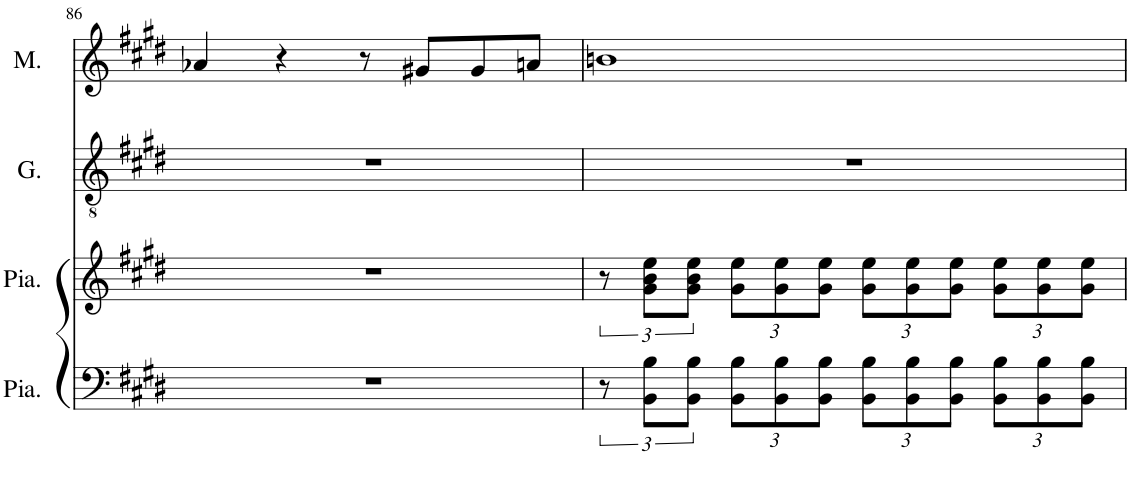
**kern	**kern	**kern	**kern
*part4	*part3	*part2	*part1
*staff4	*staff3	*staff2	*staff1
*I"Piano	*I"Piano	*I"Galuchet	*I"Malaga
*I'Pia.	*I'Pia.	*I'G.	*I'M.
!!LO:PB:g=z
*clefF4	*clefG2	*clefGv2	*clefG2
*	*	*Trd8c14	*
*k[f#c#g#d#]	*k[f#c#g#d#]	*k[f#c#g#d#]	*k[f#c#g#d#]
*M4/4	*M4/4	*M4/4	*M4/4
*met(c)	*met(c)	*met(c)	*met(c)
=86	=86	=86	=86
1r	1r	1r	4a-X/
.	.	.	4r
.	.	.	8r
.	.	.	8g#X/L
.	.	.	8g#/
.	.	.	8an/J
=87	=87	=87	=87
12r	12r	1r	1bn
12BB\ 12B\L	12g#\ 12b\ 12ee\L	.	.
12BB\ 12B\J	12g#\ 12b\ 12ee\J	.	.
*Xbrackettup	*Xbrackettup	*	*
12BB\ 12B\L	12g#\ 12ee\L	.	.
12BB\ 12B\	12g#\ 12ee\	.	.
12BB\ 12B\J	12g#\ 12ee\J	.	.
12BB\ 12B\L	12g#\ 12ee\L	.	.
12BB\ 12B\	12g#\ 12ee\	.	.
12BB\ 12B\J	12g#\ 12ee\J	.	.
12BB\ 12B\L	12g#\ 12ee\L	.	.
12BB\ 12B\	12g#\ 12ee\	.	.
12BB\ 12B\J	12g#\ 12ee\J	.	.
=	=	=	=
*-	*-	*-	*-
